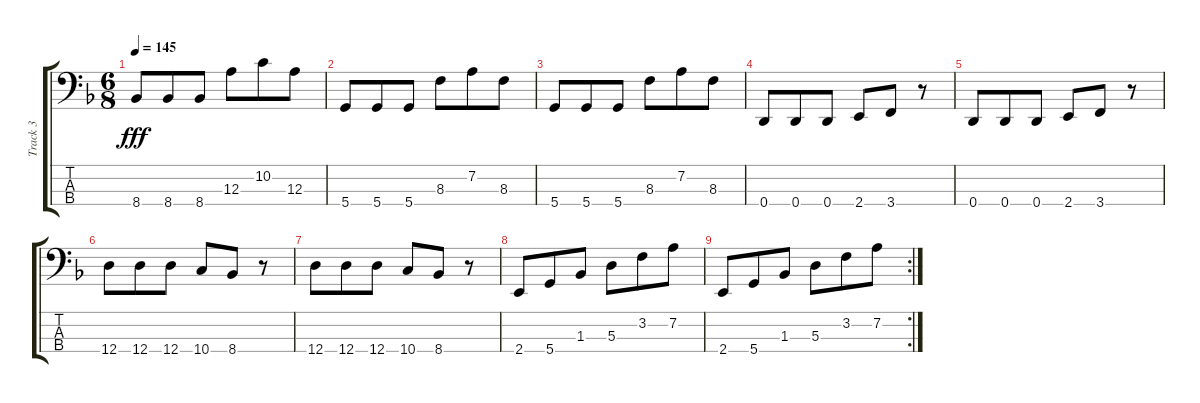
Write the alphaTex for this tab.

\track ("Track 3" "Track 3") {instrument electricbassfinger}
\staff {score tabs}
\tuning (G2 D2 A1 D1) {hide}
\ts (6 8)
\tempo 145
\clef f4
\ks dminor
8.4.8{dy fff} 8.4.8 8.4.8 12.3.8 10.2.8 12.3.8 |
5.4.8 5.4.8 5.4.8 8.3.8 7.2.8 8.3.8 |
5.4.8 5.4.8 5.4.8 8.3.8 7.2.8 8.3.8 |
0.4.8 0.4.8 0.4.8 2.4.8 3.4.8 r.8 |
0.4.8 0.4.8 0.4.8 2.4.8 3.4.8 r.8 |
12.4.8 12.4.8 12.4.8 10.4.8 8.4.8 r.8 |
12.4.8 12.4.8 12.4.8 10.4.8 8.4.8 r.8 |
2.4.8 5.4.8 1.3.8 5.3.8 3.2.8 7.2.8 |
\rc 2
2.4.8 5.4.8 1.3.8 5.3.8 3.2.8 7.2.8
